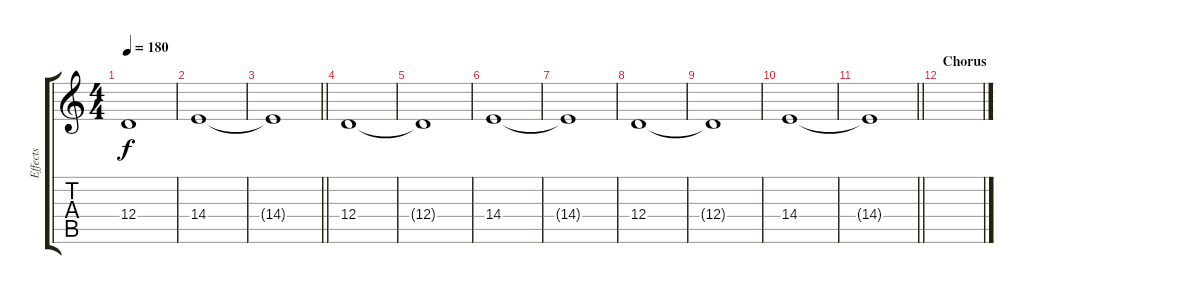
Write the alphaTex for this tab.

\track ("Effects" "Effects") {instrument lead8bassandlead}
\staff {score tabs}
\tuning (E4 B3 G3 D3 A2 D2) {hide}
\ts (4 4)
\tempo 180
\clef g2
\ks c
12.4{t}.1{dy f} |
14.4.1 |
\barLineRight lightlight
14.4{t}.1 |
12.4.1 |
12.4{t}.1 |
14.4.1 |
14.4{t}.1 |
12.4.1 |
12.4{t}.1 |
14.4.1 |
\barLineRight lightlight
14.4{t}.1 |
\section ("" "Chorus")
